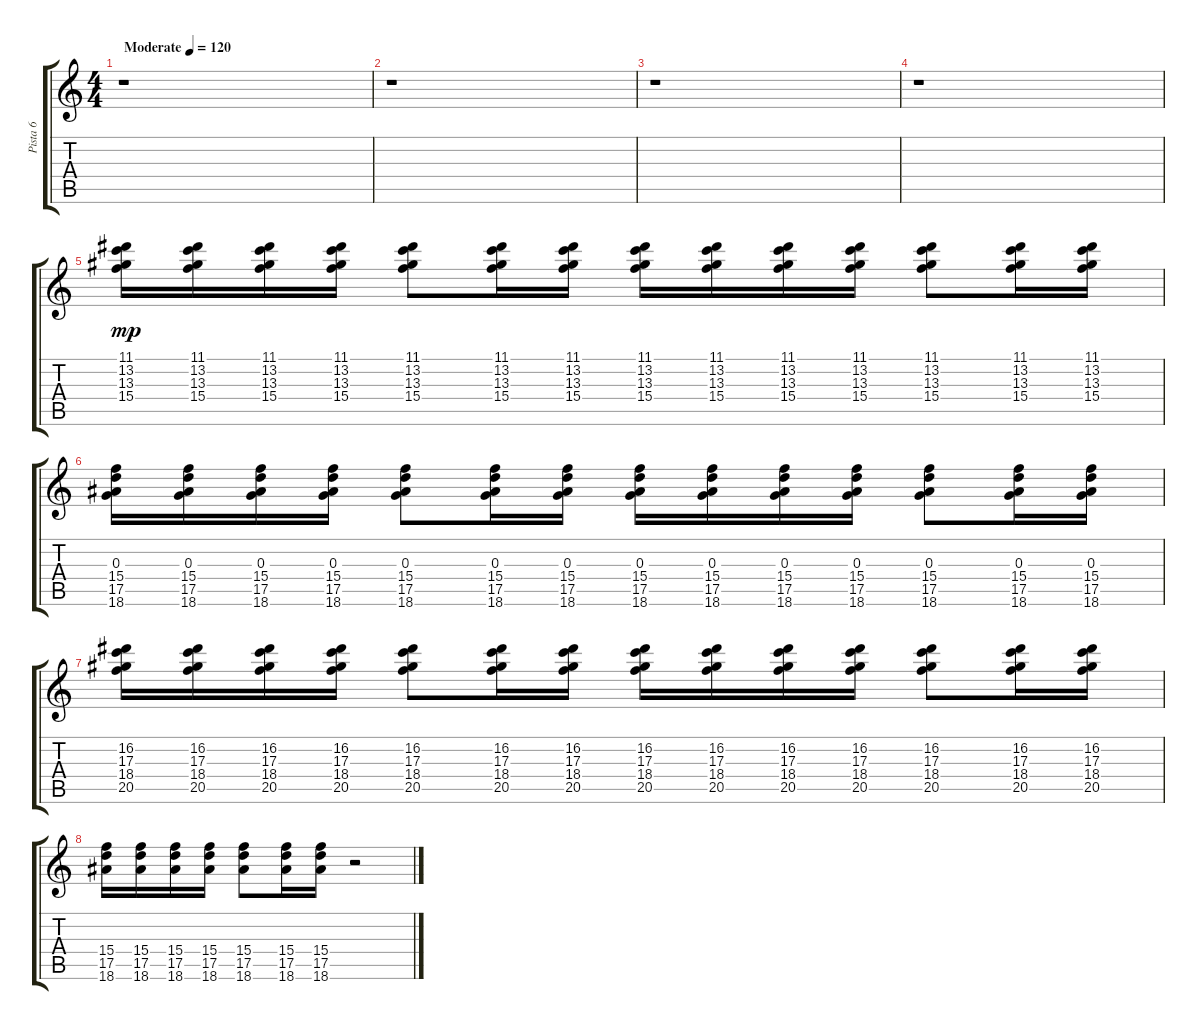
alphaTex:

\track ("Pista 6" "Pista 6") {instrument acousticguitarnylon}
\staff {score tabs}
\tuning (E4 B3 G3 D3 A2 E2) {hide}
\ts (4 4)
\tempo (120 "Moderate")
\clef g2
\ks c
r.1{dy mp instrument acousticguitarnylon} |
r.1 |
r.1 |
r.1 |
(11.1 13.2 13.3 15.4).16 (11.1 13.2 13.3 15.4).16 (11.1 13.2 13.3 15.4).16 (11.1 13.2 13.3 15.4).16 (11.1 13.2 13.3 15.4).8 (11.1 13.2 13.3 15.4).16 (11.1 13.2 13.3 15.4).16 (11.1 13.2 13.3 15.4).16 (11.1 13.2 13.3 15.4).16 (11.1 13.2 13.3 15.4).16 (11.1 13.2 13.3 15.4).16 (11.1 13.2 13.3 15.4).8 (11.1 13.2 13.3 15.4).16 (11.1 13.2 13.3 15.4).16 |
(0.3 15.4 17.5 18.6).16 (0.3 15.4 17.5 18.6).16 (0.3 15.4 17.5 18.6).16 (0.3 15.4 17.5 18.6).16 (0.3 15.4 17.5 18.6).8 (0.3 15.4 17.5 18.6).16 (0.3 15.4 17.5 18.6).16 (0.3 15.4 17.5 18.6).16 (0.3 15.4 17.5 18.6).16 (0.3 15.4 17.5 18.6).16 (0.3 15.4 17.5 18.6).16 (0.3 15.4 17.5 18.6).8 (0.3 15.4 17.5 18.6).16 (0.3 15.4 17.5 18.6).16 |
(16.2 17.3 18.4 20.5).16 (16.2 17.3 18.4 20.5).16 (16.2 17.3 18.4 20.5).16 (16.2 17.3 18.4 20.5).16 (16.2 17.3 18.4 20.5).8 (16.2 17.3 18.4 20.5).16 (16.2 17.3 18.4 20.5).16 (16.2 17.3 18.4 20.5).16 (16.2 17.3 18.4 20.5).16 (16.2 17.3 18.4 20.5).16 (16.2 17.3 18.4 20.5).16 (16.2 17.3 18.4 20.5).8 (16.2 17.3 18.4 20.5).16 (16.2 17.3 18.4 20.5).16 |
(15.4 17.5 18.6).16 (15.4 17.5 18.6).16 (15.4 17.5 18.6).16 (15.4 17.5 18.6).16 (15.4 17.5 18.6).8 (15.4 17.5 18.6).16 (15.4 17.5 18.6).16 r.2
